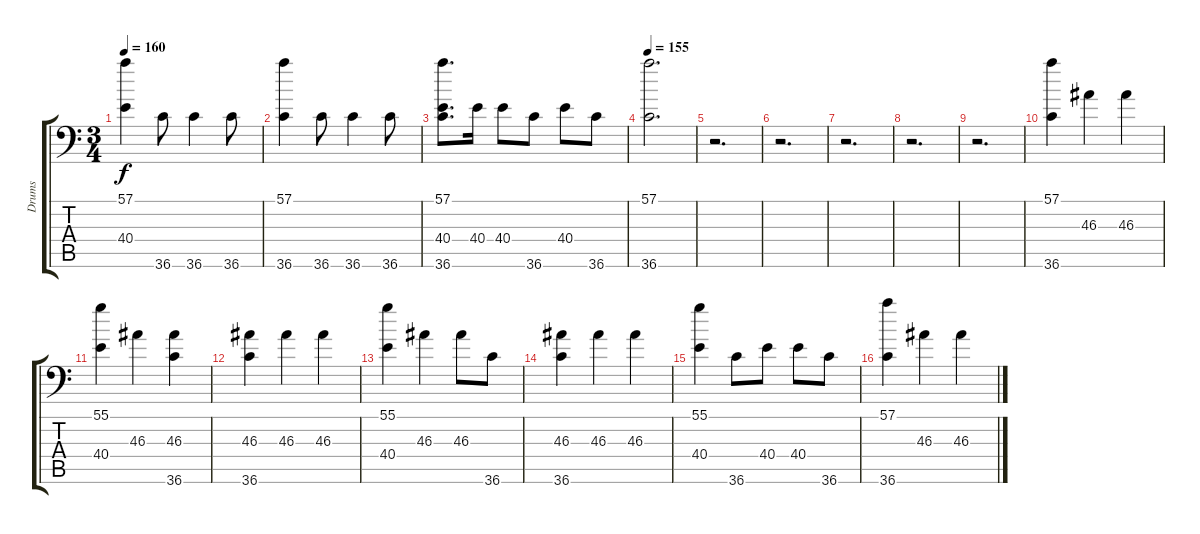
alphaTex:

\track ("Drums" "Drums") {instrument acousticgrandpiano}
\staff {score tabs}
\tuning (C-1 C-1 C-1 C-1 C-1 C-1) {hide}
\ts (3 4)
\tempo 160
\clef f4
\ks c
(57.1 40.4).4{dy f} 36.6.8 36.6.4 36.6.8 |
(57.1 36.6).4 36.6.8 36.6.4 36.6.8 |
(57.1 40.4 36.6).8{d} 40.4.16 40.4.8 36.6.8 40.4.8 36.6.8 |
\tempo 155
(57.1 36.6).2{d} |
r.2{d} |
r.2{d} |
r.2{d} |
r.2{d} |
r.2{d} |
(57.1 36.6).4 46.3.4 46.3.4 |
(55.1 40.4).4 46.3.4 (46.3 36.6).4 |
(46.3 36.6).4 46.3.4 46.3.4 |
(55.1 40.4).4 46.3.4 46.3.8 36.6.8 |
(46.3 36.6).4 46.3.4 46.3.4 |
(55.1 40.4).4 36.6.8 40.4.8 40.4.8 36.6.8 |
(57.1 36.6).4 46.3.4 46.3.4
